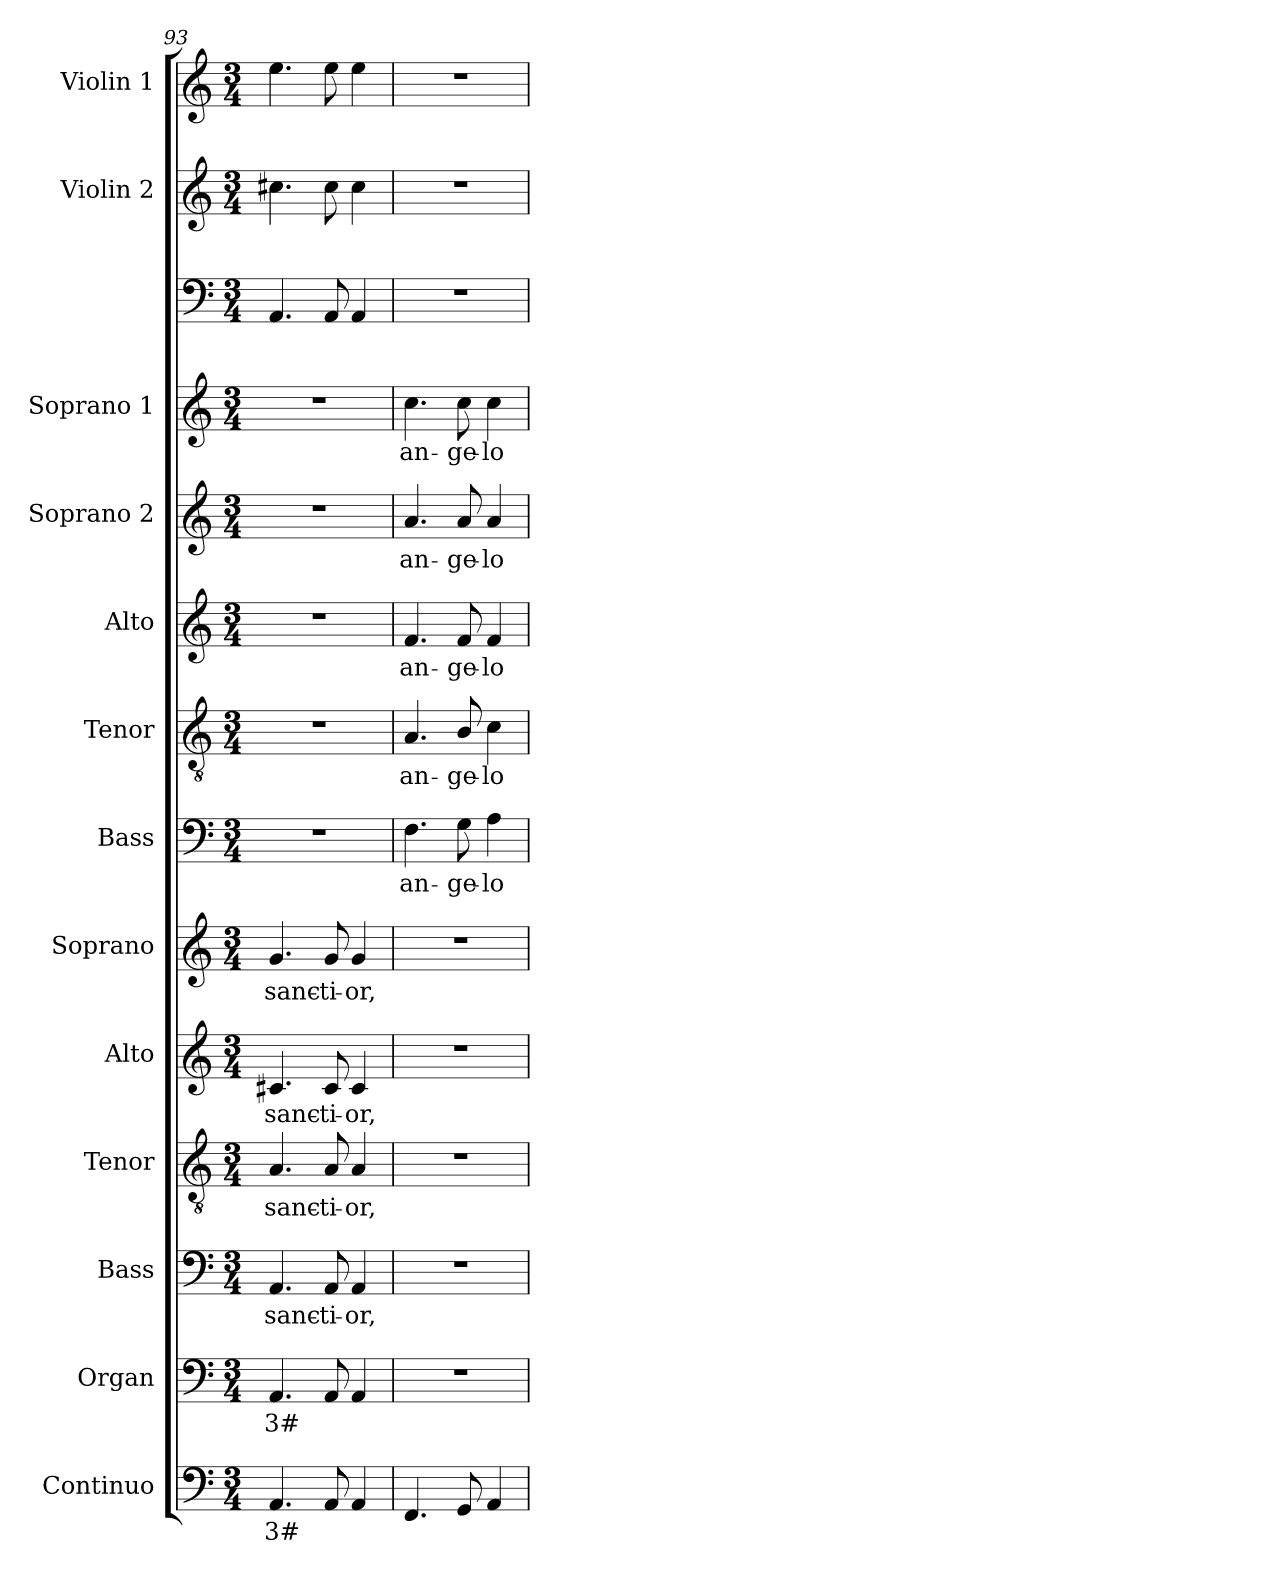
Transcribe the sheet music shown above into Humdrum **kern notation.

**kern	**text	**kern	**text	**kern	**text	**kern	**text	**kern	**text	**kern	**text	**kern	**text	**kern	**text	**kern	**text	**kern	**text	**kern	**text	**kern	**kern	**kern
*part14	*part14	*part13	*part13	*part12	*part12	*part11	*part11	*part10	*part10	*part9	*part9	*part8	*part8	*part7	*part7	*part6	*part6	*part5	*part5	*part4	*part4	*part3	*part2	*part1
*staff14	*staff14	*staff13	*staff13	*staff12	*staff12	*staff11	*staff11	*staff10	*staff10	*staff9	*staff9	*staff8	*staff8	*staff7	*staff7	*staff6	*staff6	*staff5	*staff5	*staff4	*staff4	*staff3	*staff2	*staff1
*I"Continuo	*	*I"Organ	*	*I"Bass	*	*I"Tenor	*	*I"Alto	*	*I"Soprano	*	*I"Bass	*	*I"Tenor	*	*I"Alto	*	*I"Soprano 2	*	*I"Soprano 1	*	*I""Acc. to violins"	*I"Violin 2	*I"Violin 1
*I'Cont.	*	*I'Org.	*	*I'B.	*	*I'T.	*	*I'A.	*	*I'S.	*	*I'B.	*	*I'T.	*	*I'A.	*	*I'S2.	*	*I'S1.	*	*I'Ac to violins.	*I'Vln. 2	*I'Vln. 1
*clefF4	*	*clefF4	*	*clefF4	*	*clefGv2	*	*clefG2	*	*clefG2	*	*clefF4	*	*clefGv2	*	*clefG2	*	*clefG2	*	*clefG2	*	*clefF4	*clefG2	*clefG2
*	*	*	*	*	*	*ITrd7c12	*	*	*	*	*	*	*	*ITrd7c12	*	*	*	*	*	*	*	*	*	*
*k[]	*	*k[]	*	*k[]	*	*k[]	*	*k[]	*	*k[]	*	*k[]	*	*k[]	*	*k[]	*	*k[]	*	*k[]	*	*k[]	*k[]	*k[]
*C:	*	*C:	*	*C:	*	*C:	*	*C:	*	*C:	*	*C:	*	*C:	*	*C:	*	*C:	*	*C:	*	*C:	*C:	*C:
*M3/4	*	*M3/4	*	*M3/4	*	*M3/4	*	*M3/4	*	*M3/4	*	*M3/4	*	*M3/4	*	*M3/4	*	*M3/4	*	*M3/4	*	*M3/4	*M3/4	*M3/4
=93	=93	=93	=93	=93	=93	=93	=93	=93	=93	=93	=93	=93	=93	=93	=93	=93	=93	=93	=93	=93	=93	=93	=93	=93
!	!LO:LY:b:color=#000000	!	!	!	!	!	!	!	!	!	!	!	!	!	!	!	!	!	!	!	!	!	!	!
!	!	!	!LO:LY:b:color=#000000	!	!	!	!	!	!	!	!	!	!	!	!	!	!	!	!	!	!	!	!	!
!	!	!	!	!	!LO:LY:b:color=#000000	!	!	!	!	!	!	!	!	!	!	!	!	!	!	!	!	!	!	!
!	!	!	!	!	!	!	!LO:LY:b:color=#000000	!	!	!	!	!	!	!	!	!	!	!	!	!	!	!	!	!
!	!	!	!	!	!	!	!	!	!LO:LY:b:color=#000000	!	!	!	!	!	!	!	!	!	!	!	!	!	!	!
!	!	!	!	!	!	!	!	!	!	!	!LO:LY:b:color=#000000	!LO:N:vis=1	!	!LO:N:vis=1	!	!LO:N:vis=1	!	!LO:N:vis=1	!	!LO:N:vis=1	!	!	!	!
4.AAi/	3#	4.AAi/	3#	4.AAi/	sanc-	4.AAi/	sanc-	4.c#Xi/	sanc-	4.gi/	sanc-	2.r	.	2.r	.	2.r	.	2.r	.	2.r	.	4.AAi/	4.cc#Xi\	4.eei\
!	!	!	!	!	!LO:LY:b:color=#000000	!	!	!	!	!	!	!	!	!	!	!	!	!	!	!	!	!	!	!
!	!	!	!	!	!	!	!LO:LY:b:color=#000000	!	!	!	!	!	!	!	!	!	!	!	!	!	!	!	!	!
!	!	!	!	!	!	!	!	!	!LO:LY:b:color=#000000	!	!	!	!	!	!	!	!	!	!	!	!	!	!	!
!	!	!	!	!	!	!	!	!	!	!	!LO:LY:b:color=#000000	!	!	!	!	!	!	!	!	!	!	!	!	!
8AAi/	.	8AAi/	.	8AAi/	-ti-	8AAi/	-ti-	8c#i/	-ti-	8gi/	-ti-	.	.	.	.	.	.	.	.	.	.	8AAi/	8cc#i\	8eei\
!	!	!	!	!	!LO:LY:b:color=#000000	!	!	!	!	!	!	!	!	!	!	!	!	!	!	!	!	!	!	!
!	!	!	!	!	!	!	!LO:LY:b:color=#000000	!	!	!	!	!	!	!	!	!	!	!	!	!	!	!	!	!
!	!	!	!	!	!	!	!	!	!LO:LY:b:color=#000000	!	!	!	!	!	!	!	!	!	!	!	!	!	!	!
!	!	!	!	!	!	!	!	!	!	!	!LO:LY:b:color=#000000	!	!	!	!	!	!	!	!	!	!	!	!	!
4AAi/	.	4AAi/	.	4AAi/	-or,	4AAi/	-or,	4c#i/	-or,	4gi/	-or,	.	.	.	.	.	.	.	.	.	.	4AAi/	4cc#i\	4eei\
=94	=94	=94	=94	=94	=94	=94	=94	=94	=94	=94	=94	=94	=94	=94	=94	=94	=94	=94	=94	=94	=94	=94	=94	=94
!	!	!LO:N:vis=1	!	!LO:N:vis=1	!	!LO:N:vis=1	!	!LO:N:vis=1	!	!LO:N:vis=1	!	!	!	!	!	!	!	!	!	!	!	!	!	!
!	!	!	!	!	!	!	!	!	!	!	!	!	!LO:LY:b:color=#000000	!	!	!	!	!	!	!	!	!	!	!
!	!	!	!	!	!	!	!	!	!	!	!	!	!	!	!LO:LY:b:color=#000000	!	!	!	!	!	!	!	!	!
!	!	!	!	!	!	!	!	!	!	!	!	!	!	!	!	!	!LO:LY:b:color=#000000	!	!	!	!	!	!	!
!	!	!	!	!	!	!	!	!	!	!	!	!	!	!	!	!	!	!	!LO:LY:b:color=#000000	!	!	!	!	!
!	!	!	!	!	!	!	!	!	!	!	!	!	!	!	!	!	!	!	!	!	!LO:LY:b:color=#000000	!LO:N:vis=1	!LO:N:vis=1	!LO:N:vis=1
4.FFi/	.	2.r	.	2.r	.	2.r	.	2.r	.	2.r	.	4.Fi\	an-	4.AAi/	an-	4.fi/	an-	4.ai/	an-	4.cci\	an-	2.r	2.r	2.r
!	!	!	!	!	!	!	!	!	!	!	!	!	!LO:LY:b:color=#000000	!	!	!	!	!	!	!	!	!	!	!
!	!	!	!	!	!	!	!	!	!	!	!	!	!	!	!LO:LY:b:color=#000000	!	!	!	!	!	!	!	!	!
!	!	!	!	!	!	!	!	!	!	!	!	!	!	!	!	!	!LO:LY:b:color=#000000	!	!	!	!	!	!	!
!	!	!	!	!	!	!	!	!	!	!	!	!	!	!	!	!	!	!	!LO:LY:b:color=#000000	!	!	!	!	!
!	!	!	!	!	!	!	!	!	!	!	!	!	!	!	!	!	!	!	!	!	!LO:LY:b:color=#000000	!	!	!
8GGi/	.	.	.	.	.	.	.	.	.	.	.	8Gi\	-ge-	8BBi/	-ge-	8fi/	-ge-	8ai/	-ge-	8cci\	-ge-	.	.	.
!	!	!	!	!	!	!	!	!	!	!	!	!	!LO:LY:b:color=#000000	!	!	!	!	!	!	!	!	!	!	!
!	!	!	!	!	!	!	!	!	!	!	!	!	!	!	!LO:LY:b:color=#000000	!	!	!	!	!	!	!	!	!
!	!	!	!	!	!	!	!	!	!	!	!	!	!	!	!	!	!LO:LY:b:color=#000000	!	!	!	!	!	!	!
!	!	!	!	!	!	!	!	!	!	!	!	!	!	!	!	!	!	!	!LO:LY:b:color=#000000	!	!	!	!	!
!	!	!	!	!	!	!	!	!	!	!	!	!	!	!	!	!	!	!	!	!	!LO:LY:b:color=#000000	!	!	!
4AAi/	.	.	.	.	.	.	.	.	.	.	.	4Ai\	-lo	4Ci\	-lo	4fi/	-lo	4ai/	-lo	4cci\	-lo	.	.	.
=	=	=	=	=	=	=	=	=	=	=	=	=	=	=	=	=	=	=	=	=	=	=	=	=
*-	*-	*-	*-	*-	*-	*-	*-	*-	*-	*-	*-	*-	*-	*-	*-	*-	*-	*-	*-	*-	*-	*-	*-	*-
